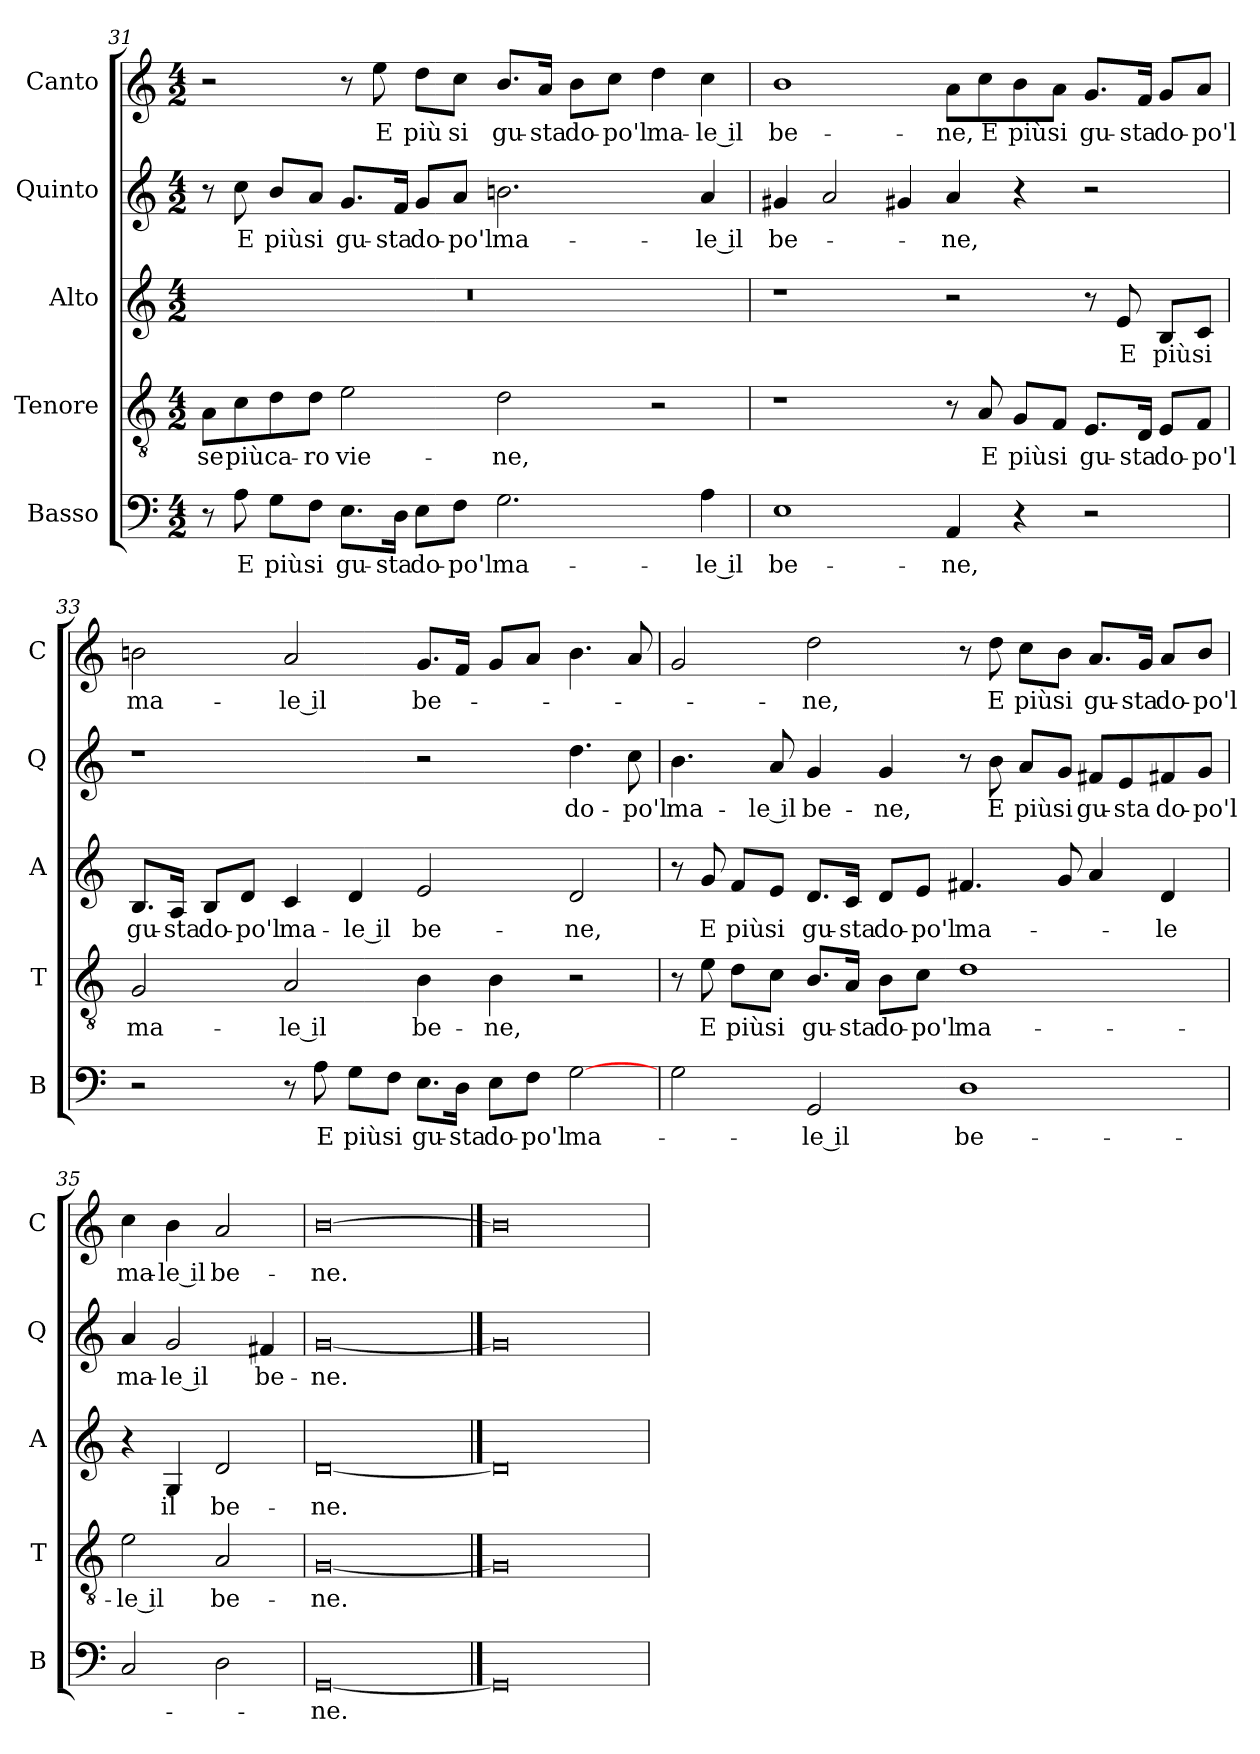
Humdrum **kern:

**kern	**text	**kern	**text	**kern	**text	**kern	**text	**kern	**text
*part5	*part5	*part4	*part4	*part3	*part3	*part2	*part2	*part1	*part1
*staff5	*staff5	*staff4	*staff4	*staff3	*staff3	*staff2	*staff2	*staff1	*staff1
*I"Basso	*	*I"Tenore	*	*I"Alto	*	*I"Quinto	*	*I"Canto	*
*I'B	*	*I'T	*	*I'A	*	*I'Q	*	*I'C	*
*clefF4	*	*clefGv2	*	*clefG2	*	*clefG2	*	*clefG2	*
*k[]	*	*k[]	*	*k[]	*	*k[]	*	*k[]	*
*C:	*	*C:	*	*C:	*	*C:	*	*C:	*
*M4/2	*	*M4/2	*	*M4/2	*	*M4/2	*	*M4/2	*
=31	=31	=31	=31	=31	=31	=31	=31	=31	=31
8r	.	8AL	se	0r	.	8r	.	2r	.
8A	E	8c	più	.	.	8cc	E	.	.
8GL	più	8d	ca-	.	.	8bL	più	.	.
8FJ	si	8dJ	-ro	.	.	8aJ	si	.	.
8.EL	gu-	2e	vie-	.	.	8.gL	gu-	8r	.
.	.	.	.	.	.	.	.	8ee	E
16DJk	-sta	.	.	.	.	16fJk	-sta	.	.
8EL	do-	.	.	.	.	8gL	do-	8ddL	più
8FJ	-po'l	.	.	.	.	8aJ	-po'l	8ccJ	si
2.G	ma-	2d	-ne,	.	.	2.bn	ma-	8.bL	gu-
.	.	.	.	.	.	.	.	16aJk	-sta
.	.	.	.	.	.	.	.	8bL	do-
.	.	.	.	.	.	.	.	8ccJ	-po'l
.	.	2r	.	.	.	.	.	4dd	ma-
4A	-le il	.	.	.	.	4a	-le il	4cc	-le il
=32	=32	=32	=32	=32	=32	=32	=32	=32	=32
1E	be-	1r	.	1r	.	4g#X	be-	1b	be-
.	.	.	.	.	.	2a	.	.	.
.	.	.	.	.	.	4g#X	.	.	.
4AA	-ne,	8r	.	2r	.	4a	-ne,	8aL	-ne,
.	.	8A	E	.	.	.	.	8cc	E
4r	.	8GL	più	.	.	4r	.	8b	più
.	.	8FJ	si	.	.	.	.	8aJ	si
2r	.	8.EL	gu-	8r	.	2r	.	8.gL	gu-
.	.	.	.	8e	E	.	.	.	.
.	.	16DJk	-sta	.	.	.	.	16fJk	-sta
.	.	8EL	do-	8BL	più	.	.	8gL	do-
.	.	8FJ	-po'l	8cJ	si	.	.	8aJ	-po'l
=33	=33	=33	=33	=33	=33	=33	=33	=33	=33
2r	.	2G	ma-	8.BL	gu-	1r	.	2bn	ma-
.	.	.	.	16AJk	-sta	.	.	.	.
.	.	.	.	8BL	do-	.	.	.	.
.	.	.	.	8dJ	-po'l	.	.	.	.
8r	.	2A	-le il	4c	ma-	.	.	2a	-le il
8A	E	.	.	.	.	.	.	.	.
8GL	più	.	.	4d	-le il	.	.	.	.
8FJ	si	.	.	.	.	.	.	.	.
8.EL	gu-	4B	be-	2e	be-	2r	.	8.gL	be-
16DJk	-sta	.	.	.	.	.	.	16fJk	.
8EL	do-	4B	-ne,	.	.	.	.	8gL	.
8FJ	-po'l	.	.	.	.	.	.	8aJ	.
[2G	ma-	2r	.	2d	-ne,	4.dd	do-	4.b	.
.	.	.	.	.	.	8cc	-po'l	8a	.
=34	=34	=34	=34	=34	=34	=34	=34	=34	=34
2G	.	8r	.	8r	.	4.b	ma-	2g	.
.	.	8e	E	8g	E	.	.	.	.
.	.	8dL	più	8fL	più	.	.	.	.
.	.	8cJ	si	8eJ	si	8a	-le il	.	.
2GG	-le il	8.BL	gu-	8.dL	gu-	4g	be-	2dd	-ne,
.	.	16AJk	-sta	16cJk	-sta	.	.	.	.
.	.	8BL	do-	8dL	do-	4g	-ne,	.	.
.	.	8cJ	-po'l	8eJ	-po'l	.	.	.	.
1D	be-	1d	ma-	4.f#X	ma-	8r	.	8r	.
.	.	.	.	.	.	8b	E	8dd	E
.	.	.	.	.	.	8aL	più	8ccL	più
.	.	.	.	8g	.	8gJ	si	8bJ	si
.	.	.	.	4a	.	8f#XL	gu-	8.aL	gu-
.	.	.	.	.	.	8e	-sta	.	.
.	.	.	.	.	.	.	.	16gJk	-sta
.	.	.	.	4d	-le	8f#X	do-	8aL	do-
.	.	.	.	.	.	8gJ	-po'l	8bJ	-po'l
=35	=35	=35	=35	=35	=35	=35	=35	=35	=35
2C	.	2e	-le il	4r	.	4a	ma-	4cc	ma-
.	.	.	.	4G	il	2g	-le il	4b	-le il
2D	.	2A	be-	2d	be-	.	.	2a	be-
.	.	.	.	.	.	4f#X	be-	.	.
=36	=36	=36	=36	=36	=36	=36	=36	=36	=36
[0GG	-ne.	[0G	-ne.	[0d	-ne.	[0g	-ne.	[0b	-ne.
==37	==37	==37	==37	==37	==37	==37	==37	==37	==37
0GG]	.	0G]	.	0d]	.	0g]	.	0b]	.
=	=	=	=	=	=	=	=	=	=
*-	*-	*-	*-	*-	*-	*-	*-	*-	*-
